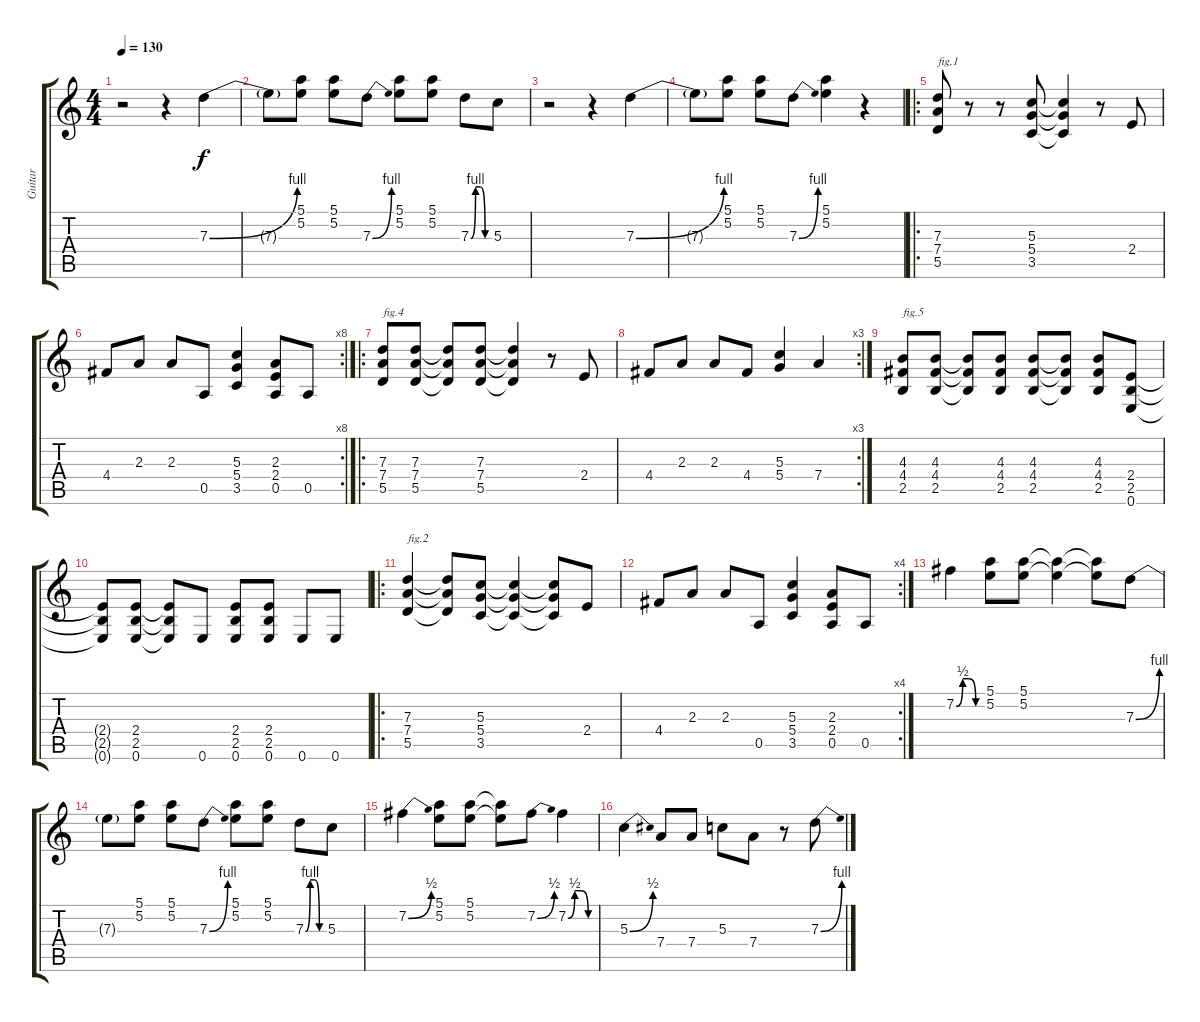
\track ("Guitar" "Guitar") {instrument overdrivenguitar}
\staff {score tabs}
\tuning (E4 B3 G3 D3 A2 E2) {hide}
\ts (4 4)
\tempo 130
\clef g2
\ks c
r.2{dy f} r.4 7.3{be (bend 0 0 60 4)}.4 |
7.3{t}.8 (5.1 5.2).8 (5.1 5.2).8 7.3{be (bend 0 0 60 4)}.8 (5.1 5.2).8 (5.1 5.2).8 7.3{be (custom 0 0 15 4 30 4 45 0 60 0)}.8 5.3.8 |
r.2 r.4 7.3{be (bend 0 0 60 4)}.4 |
7.3{t}.8 (5.1 5.2).8 (5.1 5.2).8 7.3{be (bend 0 0 60 4)}.8 (5.1 5.2).4 r.4 |
\ro
(7.3 7.4 5.5).8{txt "fig.1"} r.8 r.8 (5.3 5.4 3.5).8 (5.3{t} 5.4{t} 3.5{t}).4 r.8 2.4.8 |
\rc 8
4.4.8 2.3.8 2.3.8 0.5.8 (5.3 5.4 3.5).4 (2.3 2.4 0.5).8 0.5.8 |
\ro
(7.3 7.4 5.5).8{txt "fig.4"} (7.3 7.4 5.5).8 (7.3{t} 7.4{t} 5.5{t}).8 (7.3 7.4 5.5).8 (7.3{t} 7.4{t} 5.5{t}).4 r.8 2.4.8 |
\rc 3
4.4.8 2.3.8 2.3.8 4.4.8 (5.3 5.4).4 7.4.4 |
(4.3 4.4 2.5).8{txt "fig.5"} (4.3 4.4 2.5).8 (4.3{t} 4.4{t} 2.5{t}).8 (4.3 4.4 2.5).8 (4.3 4.4 2.5).8 (4.3{t} 4.4{t} 2.5{t}).8 (4.3 4.4 2.5).8 (2.4 2.5 0.6).8 |
(2.4{t} 2.5{t} 0.6{t}).8 (2.4 2.5 0.6).8 (2.4{t} 2.5{t} 0.6{t}).8 0.6.8 (2.4 2.5 0.6).8 (2.4 2.5 0.6).8 0.6.8 0.6.8 |
\ro
(7.3 7.4 5.5).4{txt "fig.2"} (7.3{t} 7.4{t} 5.5{t}).8 (5.3 5.4 3.5).8 (5.3{t} 5.4{t} 3.5{t}).4 (5.3{t} 5.4{t} 3.5{t}).8 2.4.8 |
\rc 4
4.4.8 2.3.8 2.3.8 0.5.8 (5.3 5.4 3.5).4 (2.3 2.4 0.5).8 0.5.8 |
7.2{be (custom 0 0 15 2 30 2 45 0 60 0)}.4 (5.1 5.2).8 (5.1 5.2).8 (5.1{t} 5.2{t}).4 (5.1{t} 5.2{t}).8 7.3{be (bend 0 0 60 4)}.8 |
7.3{t}.8 (5.1 5.2).8 (5.1 5.2).8 7.3{be (bend 0 0 60 4)}.8 (5.1 5.2).8 (5.1 5.2).8 7.3{be (custom 0 0 15 4 30 4 45 0 60 0)}.8 5.3.8 |
7.2{be (bend 0 0 60 2)}.4 (5.1 5.2).8 (5.1 5.2).8 (5.1{t} 5.2{t}).8 7.2{be (bend 0 0 60 2)}.8 7.2{be (custom 0 0 15 2 30 2 45 0 60 0)}.4 |
5.3{be (bend 0 0 60 2)}.4 7.4.8 7.4.8 5.3.8 7.4.8 r.8 7.3{be (bend 0 0 60 4)}.8
